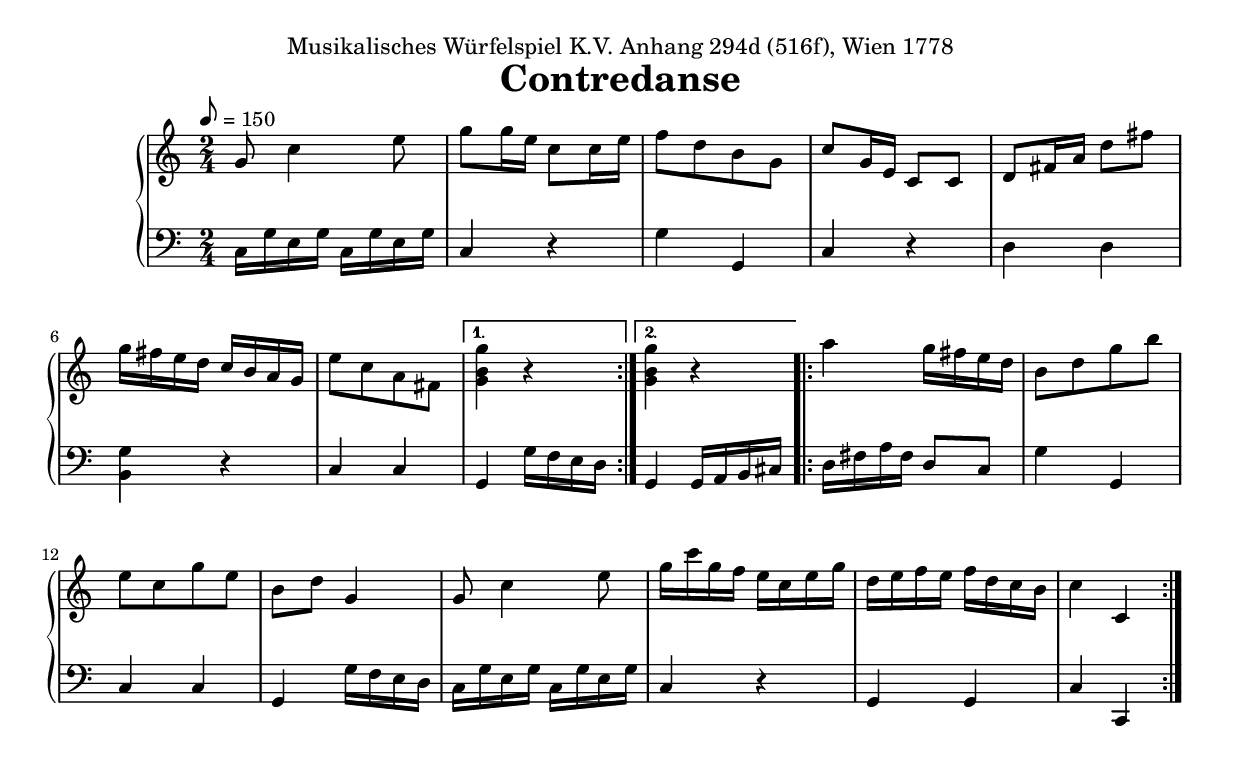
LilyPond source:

\version "2.14.2"
\pointAndClickOff

\header {
  dedication = "Musikalisches Würfelspiel K.V. Anhang 294d (516f), Wien 1778"
  title = "Contredanse"
}

\paper {
  #(set-paper-size "a4")
  top-margin = 2\cm
}

%DICE: 10, 10, 7, 9, 5, 5, 10, 6, 2, 9, 9, 4, 7, 9, 5, 7
%TABLE DE MUSIQUE: 99, 68, 112, 69, 111, 39, 143, 130, 155, 124, 26, 126, 128, 103, 17, 74
DiceContredanse = {
  \new PianoStaff <<
    \new Staff = "RH acoustic grand" {
      \clef treble
      \time 2/4
      \key c \major
      {\tempo 8=150}
      \repeat volta 2 {
        g'8 c''4 e''8  |
        g''8 g''16 e'' c''8 c''16 e''  |
        f''8 [ d'' b' g' ]   |
        c''8 g'16 e' c'8 c'  |
        d'8 fis'16 a' d''8 fis''  |
        g''16 fis'' e'' d'' c'' b' a' g'  |
        e''8 [ c'' a' fis' ]  |
      }
      \alternative {
        {<g' b' g''>4 r}{<g' b' g''>4 r} 
      }

      \repeat volta 2 {
        a''4 g''16 fis'' e'' d''  |
        b'8 [ d'' g'' b'' ]  |
        e''8 [c'' g'' e'']  |
        b'8 d'' g'4  |
        g'8 c''4 e''8  |
        g''16 c''' g'' f'' e'' c'' e'' g''  |
        d''16 e'' f'' e'' f'' d'' c'' b'  |
        c''4 c'  |
      }
    }

    \new Staff = "LH acoustic grand" {
      \clef treble
      \clef bass
      \time 2/4
      \key c \major
      \repeat volta 2 {
        c16 g e g c g e g  |
        c4 r  |
        g4 g,  |
        c4 r  |
        d4 d  |
        <b, g>4 r  |
        c4 c  |
      }
      \alternative {
        {g,4 g16 f e d}{g,4 g,16 a, b, cis} 
      }

      \repeat volta 2 {
        d16 fis a fis d8 c  |
        g4 g,  |
        c4 c  |
        g,4 g16 f e d  |
        c16 g e g c g e g  |
        c4 r  |
        g,4 g,  |
        c4 c,  |
      }
    }
  >>
}

\score {
  \DiceContredanse
  \layout {#(layout-set-staff-size 18)}
}

\include "articulate.ly"
\score {
  \unfoldRepeats \articulate <<
    \DiceContredanse	
  >>
  \midi {}
}

